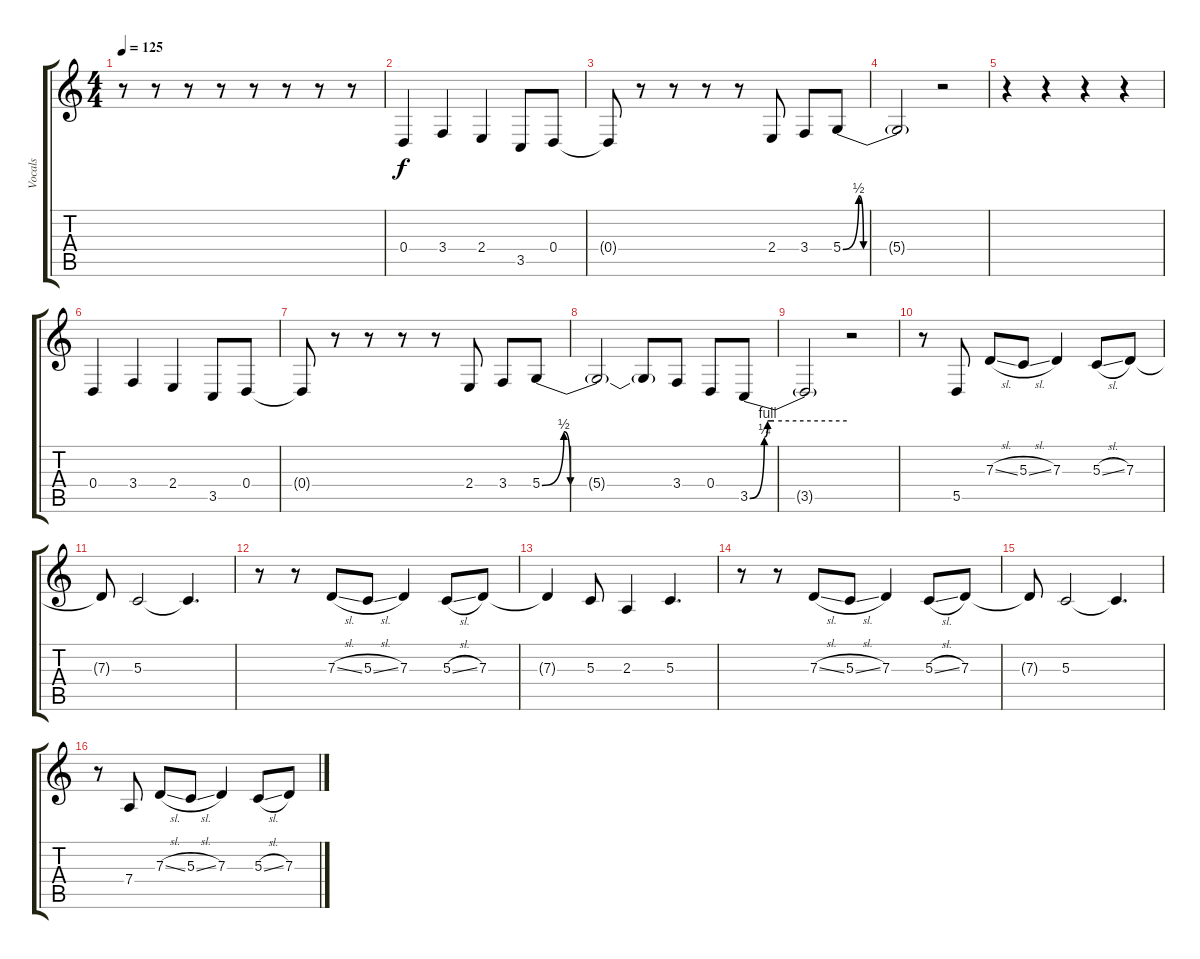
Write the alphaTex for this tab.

\track ("Vocals" "Vocals") {mute instrument altosax}
\staff {score tabs}
\tuning (E4 B3 G3 D3 A2 E2) {hide}
\ts (4 4)
\tempo 125
\clef g2
\ks c
r.8{dy f} r.8 r.8 r.8 r.8 r.8 r.8 r.8 |
0.4.4 3.4.4 2.4.4 3.5.8 0.4.8 |
0.4{t}.8 r.8 r.8 r.8 r.8 2.4.8 3.4.8 5.4{be (custom 0 0 10 2 13 0 30 0 60 0)}.8 |
5.4{t}.2 r.2 |
r.4 r.4 r.4 r.4 |
0.4.4 3.4.4 2.4.4 3.5.8 0.4.8 |
0.4{t}.8 r.8 r.8 r.8 r.8 2.4.8 3.4.8 5.4{be (custom 0 0 10 2 13 0 30 0 60 0)}.8 |
5.4{t}.2 5.4{t}.8 3.4.8 0.4.8 3.5{be (custom 0 0 9 1 11 4 15 4 60 4)}.8 |
3.5{t}.2 r.2 |
r.8 5.5.8 7.3{sl}.8 5.3{sl}.8 7.3.4 5.3{sl}.8 7.3.8 |
7.3{t}.8 5.3.2 5.3{t}.4{d} |
r.8 r.8 7.3{sl}.8 5.3{sl}.8 7.3.4 5.3{sl}.8 7.3.8 |
7.3{t}.4 5.3.8 2.3.4 5.3.4{d} |
r.8 r.8 7.3{sl}.8 5.3{sl}.8 7.3.4 5.3{sl}.8 7.3.8 |
7.3{t}.8 5.3.2 5.3{t}.4{d} |
r.8 7.4.8 7.3{sl}.8 5.3{sl}.8 7.3.4 5.3{sl}.8 7.3.8
